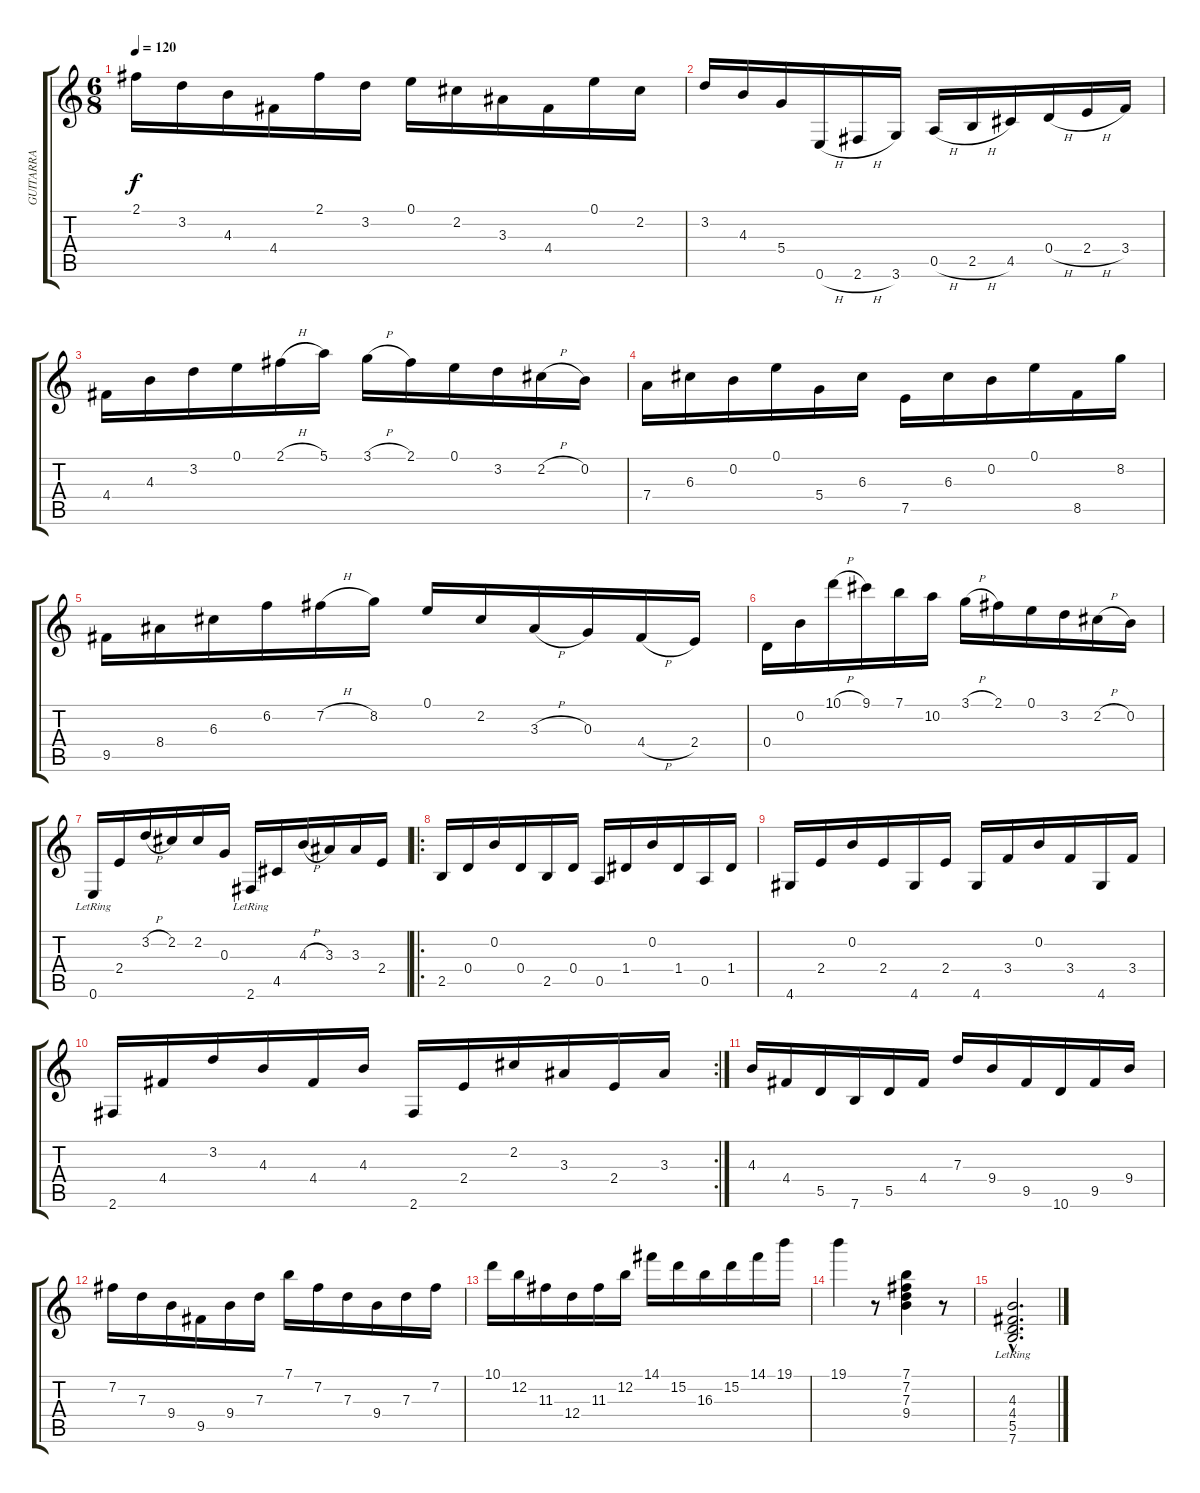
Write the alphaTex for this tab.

\track ("GUITARRA" "GUITARRA") {instrument acousticguitarnylon}
\staff {score tabs}
\tuning (E4 B3 G3 D3 A2 E2) {hide}
\ts (6 8)
\tempo 120
\clef g2
\ks c
2.1.16{dy f} 3.2.16 4.3.16 4.4.16 2.1.16 3.2.16 0.1.16 2.2.16 3.3.16 4.4.16 0.1.16 2.2.16 |
3.2.16 4.3.16 5.4.16 0.6{h}.16 2.6{h}.16 3.6.16 0.5{h}.16 2.5{h}.16 4.5.16 0.4{h}.16 2.4{h}.16 3.4.16 |
4.4.16 4.3.16 3.2.16 0.1.16 2.1{h}.16 5.1.16 3.1{h}.16 2.1.16 0.1.16 3.2.16 2.2{h}.16 0.2.16 |
7.4.16 6.3.16 0.2.16 0.1.16 5.4.16 6.3.16 7.5.16 6.3.16 0.2.16 0.1.16 8.5.16 8.2.16 |
9.5.16 8.4.16 6.3.16 6.2.16 7.2{h}.16 8.2.16 0.1.16 2.2.16 3.3{h}.16 0.3.16 4.4{h}.16 2.4.16 |
0.4.16 0.2.16 10.1{h}.16 9.1.16 7.1.16 10.2.16 3.1{h}.16 2.1.16 0.1.16 3.2.16 2.2{h}.16 0.2.16 |
0.6{lr}.16 2.4.16 3.2{h}.16 2.2.16 2.2.16 0.3.16 2.6{lr}.16 4.5.16 4.3{h}.16 3.3.16 3.3.16 2.4.16 |
\ro
2.5.16 0.4.16 0.2.16 0.4.16 2.5.16 0.4.16 0.5.16 1.4.16 0.2.16 1.4.16 0.5.16 1.4.16 |
4.6.16 2.4.16 0.2.16 2.4.16 4.6.16 2.4.16 4.6.16 3.4.16 0.2.16 3.4.16 4.6.16 3.4.16 |
\rc 2
2.6.16 4.4.16 3.2.16 4.3.16 4.4.16 4.3.16 2.6.16 2.4.16 2.2.16 3.3.16 2.4.16 3.3.16 |
4.3.16 4.4.16 5.5.16 7.6.16 5.5.16 4.4.16 7.3.16 9.4.16 9.5.16 10.6.16 9.5.16 9.4.16 |
7.2.16 7.3.16 9.4.16 9.5.16 9.4.16 7.3.16 7.1.16 7.2.16 7.3.16 9.4.16 7.3.16 7.2.16 |
10.1.16 12.2.16 11.3.16 12.4.16 11.3.16 12.2.16 14.1.16 15.2.16 16.3.16 15.2.16 14.1.16 19.1.16 |
19.1.4 r.8 (7.1 7.2 7.3 9.4).4 r.8 |
(4.3{hac} 4.4{hac} 5.5{hac} 7.6{hac lr}).2{d}
